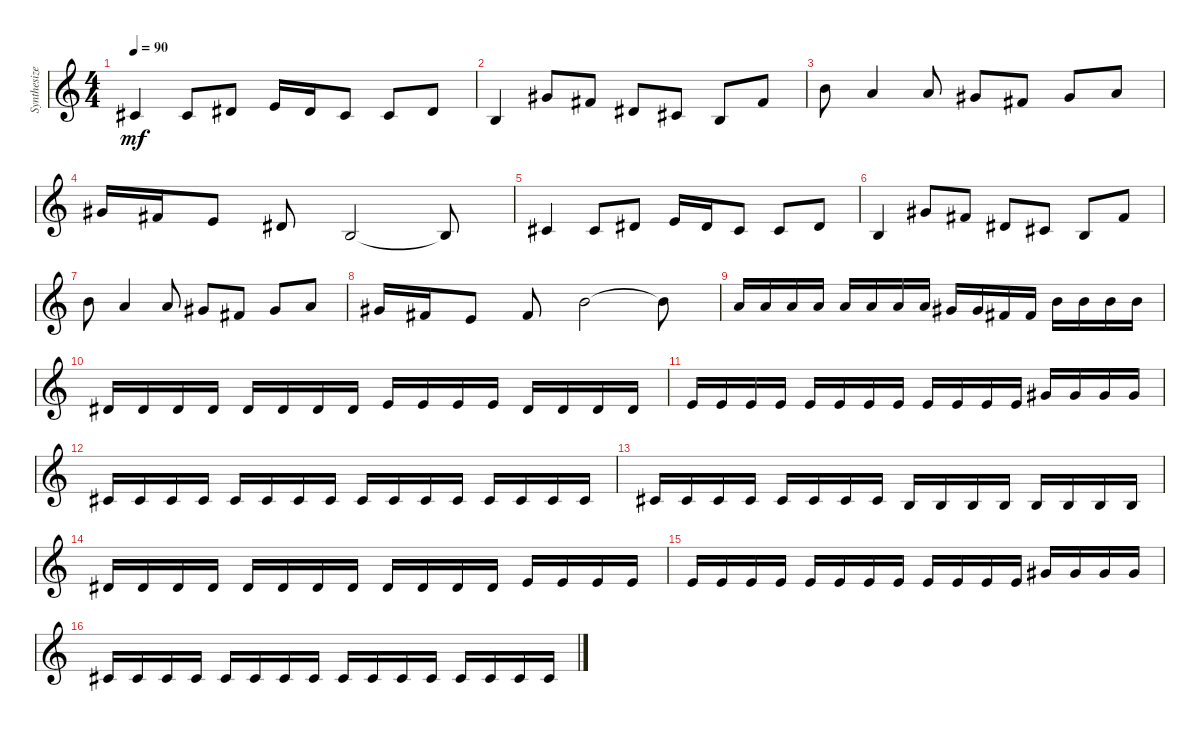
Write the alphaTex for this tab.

\track ("Synthesizer" "Synthesize") {instrument lead2sawtooth}
\staff {score}
\tuning (E4 B3 G3 D3 A2 E2 B1) {hide}
\ts (4 4)
\tempo 90
\clef g2
\ks c
2.2.4{dy mf} 2.2.8 4.2.8 0.1.16 4.2.16 2.2.8 2.2.8 4.2.8 |
0.2.4 4.1.8 2.1.8 4.2.8 2.2.8 0.2.8 2.1.8 |
7.1.8 5.1.4 5.1.8 4.1.8 2.1.8 4.1.8 5.1.8 |
4.1.16 2.1.16 0.1.8 4.2.8 0.2.2 0.2{t}.8 |
2.2.4 2.2.8 4.2.8 0.1.16 4.2.16 2.2.8 2.2.8 4.2.8 |
0.2.4 4.1.8 2.1.8 4.2.8 2.2.8 0.2.8 2.1.8 |
7.1.8 5.1.4 5.1.8 4.1.8 2.1.8 4.1.8 5.1.8 |
4.1.16 2.1.16 0.1.8 2.1.8 7.1.2 7.1{t}.8 |
5.1.16 5.1.16 5.1.16 5.1.16 5.1.16 5.1.16 5.1.16 5.1.16 4.1.16 4.1.16 2.1.16 2.1.16 7.1.16 7.1.16 7.1.16 7.1.16 |
4.2.16 4.2.16 4.2.16 4.2.16 4.2.16 4.2.16 4.2.16 4.2.16 0.1.16 0.1.16 0.1.16 0.1.16 4.2.16 4.2.16 4.2.16 4.2.16 |
0.1.16 0.1.16 0.1.16 0.1.16 0.1.16 0.1.16 0.1.16 0.1.16 0.1.16 0.1.16 0.1.16 0.1.16 4.1.16 4.1.16 4.1.16 4.1.16 |
2.2.16 2.2.16 2.2.16 2.2.16 2.2.16 2.2.16 2.2.16 2.2.16 2.2.16 2.2.16 2.2.16 2.2.16 2.2.16 2.2.16 2.2.16 2.2.16 |
2.2.16 2.2.16 2.2.16 2.2.16 2.2.16 2.2.16 2.2.16 2.2.16 0.2.16 0.2.16 0.2.16 0.2.16 0.2.16 0.2.16 0.2.16 0.2.16 |
4.2.16 4.2.16 4.2.16 4.2.16 4.2.16 4.2.16 4.2.16 4.2.16 4.2.16 4.2.16 4.2.16 4.2.16 0.1.16 0.1.16 0.1.16 0.1.16 |
0.1.16 0.1.16 0.1.16 0.1.16 0.1.16 0.1.16 0.1.16 0.1.16 0.1.16 0.1.16 0.1.16 0.1.16 4.1.16 4.1.16 4.1.16 4.1.16 |
2.2.16 2.2.16 2.2.16 2.2.16 2.2.16 2.2.16 2.2.16 2.2.16 2.2.16 2.2.16 2.2.16 2.2.16 2.2.16 2.2.16 2.2.16 2.2.16
